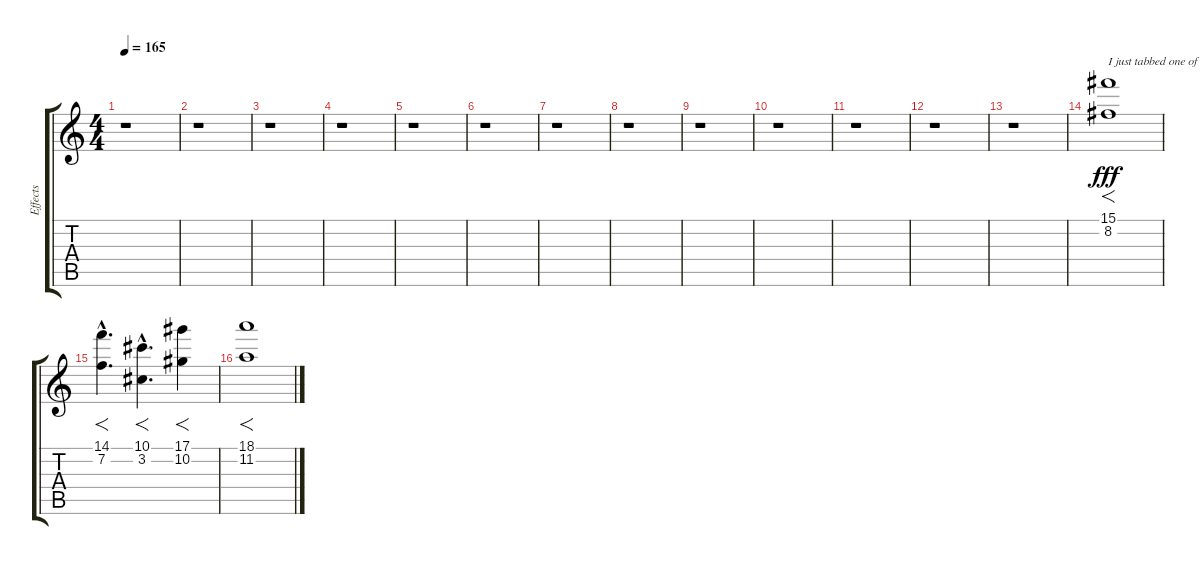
\track ("Effects" "Effects") {instrument distortionguitar}
\staff {score tabs}
\tuning (Eb4 Bb3 Gb3 Db3 Ab2 Db2) {hide}
\ts (4 4)
\tempo 165
\clef g2
\ks c
r.1{dy f} |
r.1 |
r.1 |
r.1 |
r.1 |
r.1 |
r.1 |
r.1 |
r.1 |
r.1 |
r.1 |
r.1 |
r.1 |
(15.1 8.2).1{f txt "I just tabbed one of the «violins»" dy fff instrument violin} |
(14.1{hac} 7.2{hac}).4{f d} (10.1{hac} 3.2{hac}).4{f d} (17.1 10.2).4{f} |
(18.1 11.2).1{f}
